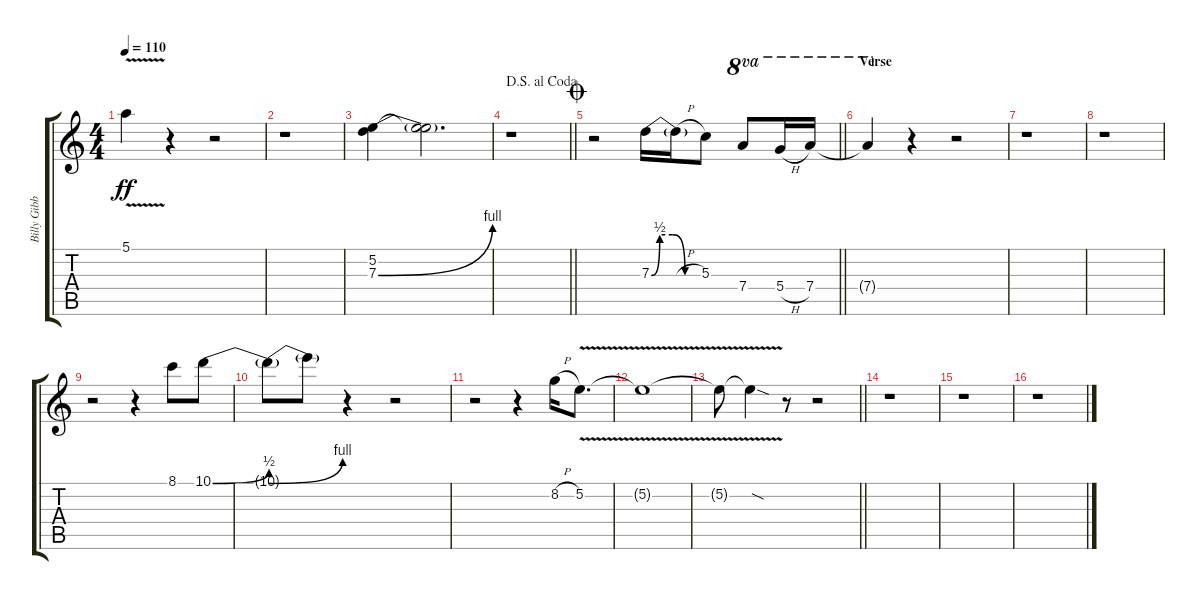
\track ("Billy Gibbons-Distortion Gtr" "Billy Gibb") {instrument distortionguitar}
\staff {score tabs}
\tuning (E4 B3 G3 D4 A3 E3) {hide}
\ts (4 4)
\tempo 110
\clef g2
\ks c
5.1{v t}.4{dy ff} r.4 r.2 |
r.1 |
(5.2 7.3{be (bend 0 0 60 4)}).4 (5.2{t} 7.3{t}).2{d} |
\jump dalsegnoalcoda
\barLineRight lightlight
r.1 |
\jump coda
\barLineRight lightlight
r.2 7.3{be (custom 0 0 10 2 25 2 40 0 60 0)}.16 7.3{h t}.16 5.3.8 7.4.8{ot 8va} 5.4{h}.16{ot 8va} 7.4.16{ot 8va} |
\section ("" "Verse")
7.4{t}.4{ot 8va} r.4 r.2 |
r.1 |
r.1 |
r.2 r.4 8.1.8 10.1{be (bend 0 0 60 2)}.8 |
10.1{be (bend 0 0 60 4) t}.8 10.1{t}.8 r.4 r.2 |
r.2 r.4 8.2{h}.16 5.2{v}.8{d} |
5.2{v t}.1 |
\barLineRight lightlight
5.2{v t}.8 5.2{sod t}.4 r.8 r.2 |
r.1 |
r.1 |
r.1
